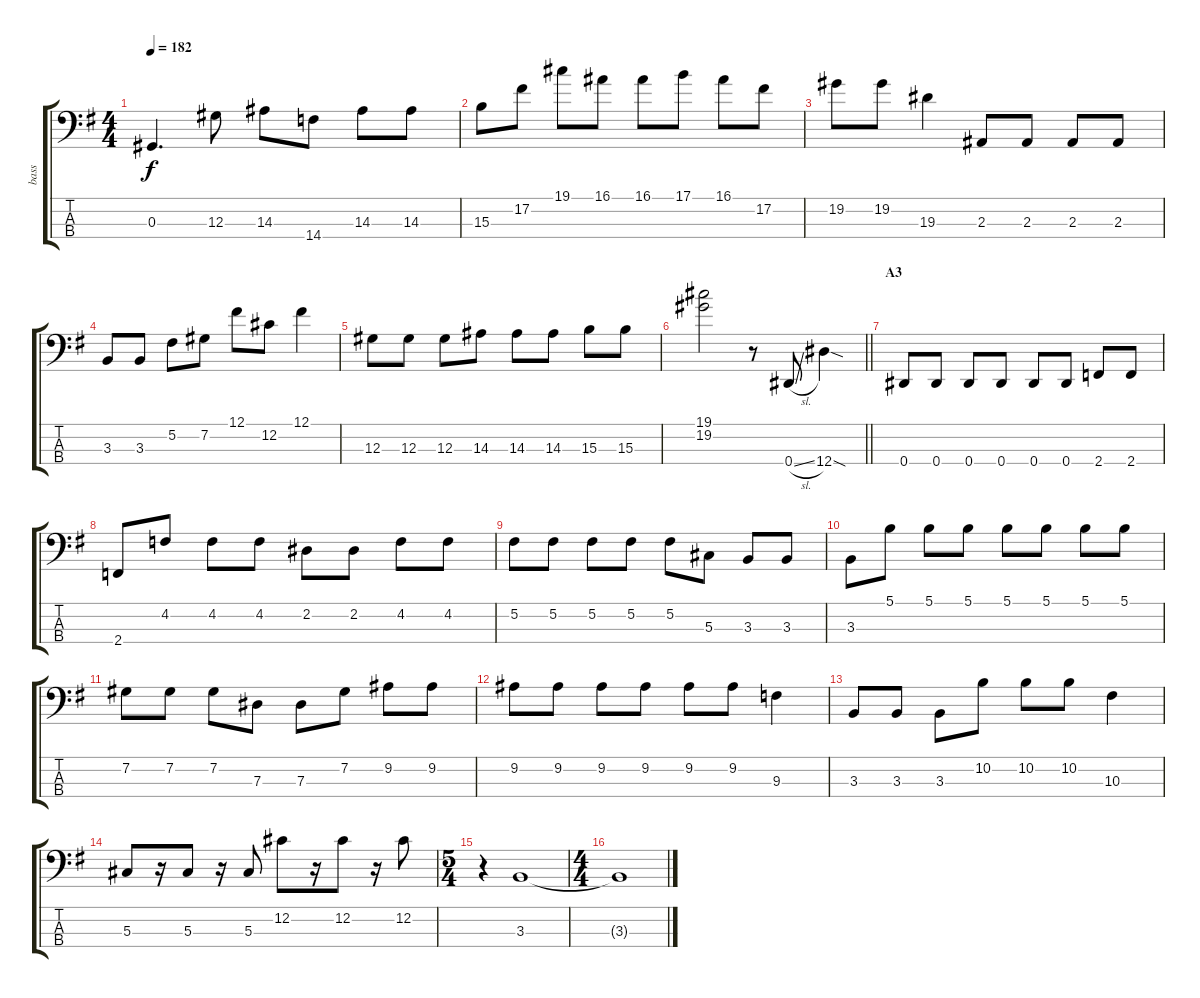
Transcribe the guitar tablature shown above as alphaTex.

\track ("bass" "bass") {instrument electricbassfinger}
\staff {score tabs}
\tuning (Gb2 Db2 Ab1 Eb1) {hide}
\ts (4 4)
\tempo 182
\clef f4
\ks g
0.3.4{d dy f} 12.3.8 14.3.8 14.4.8 14.3.8 14.3.8 |
15.3.8 17.2.8 19.1.8 16.1.8 16.1.8 17.1.8 16.1.8 17.2.8 |
19.2.8 19.2.8 19.3.4 2.3.8 2.3.8 2.3.8 2.3.8 |
3.3.8 3.3.8 5.2.8 7.2.8 12.1.8 12.2.8 12.1.4 |
12.3.8 12.3.8 12.3.8 14.3.8 14.3.8 14.3.8 15.3.8 15.3.8 |
\barLineRight lightlight
(19.1 19.2).2 r.8 0.4{sl}.8 12.4{sod}.4 |
\section ("" "A3")
0.4.8 0.4.8 0.4.8 0.4.8 0.4.8 0.4.8 2.4.8 2.4.8 |
2.4.8 4.2.8 4.2.8 4.2.8 2.2.8 2.2.8 4.2.8 4.2.8 |
5.2.8 5.2.8 5.2.8 5.2.8 5.2.8 5.3.8 3.3.8 3.3.8 |
3.3.8 5.1.8 5.1.8 5.1.8 5.1.8 5.1.8 5.1.8 5.1.8 |
7.2.8 7.2.8 7.2.8 7.3.8 7.3.8 7.2.8 9.2.8 9.2.8 |
9.2.8 9.2.8 9.2.8 9.2.8 9.2.8 9.2.8 9.3.4 |
3.3.8 3.3.8 3.3.8 10.2.8 10.2.8 10.2.8 10.3.4 |
5.3.8 r.16 5.3.8 r.16 5.3.8 12.2.8 r.16 12.2.8 r.16 12.2.8 |
\ts (5 4)
r.4 3.3.1 |
\ts (4 4)
3.3{t}.1
